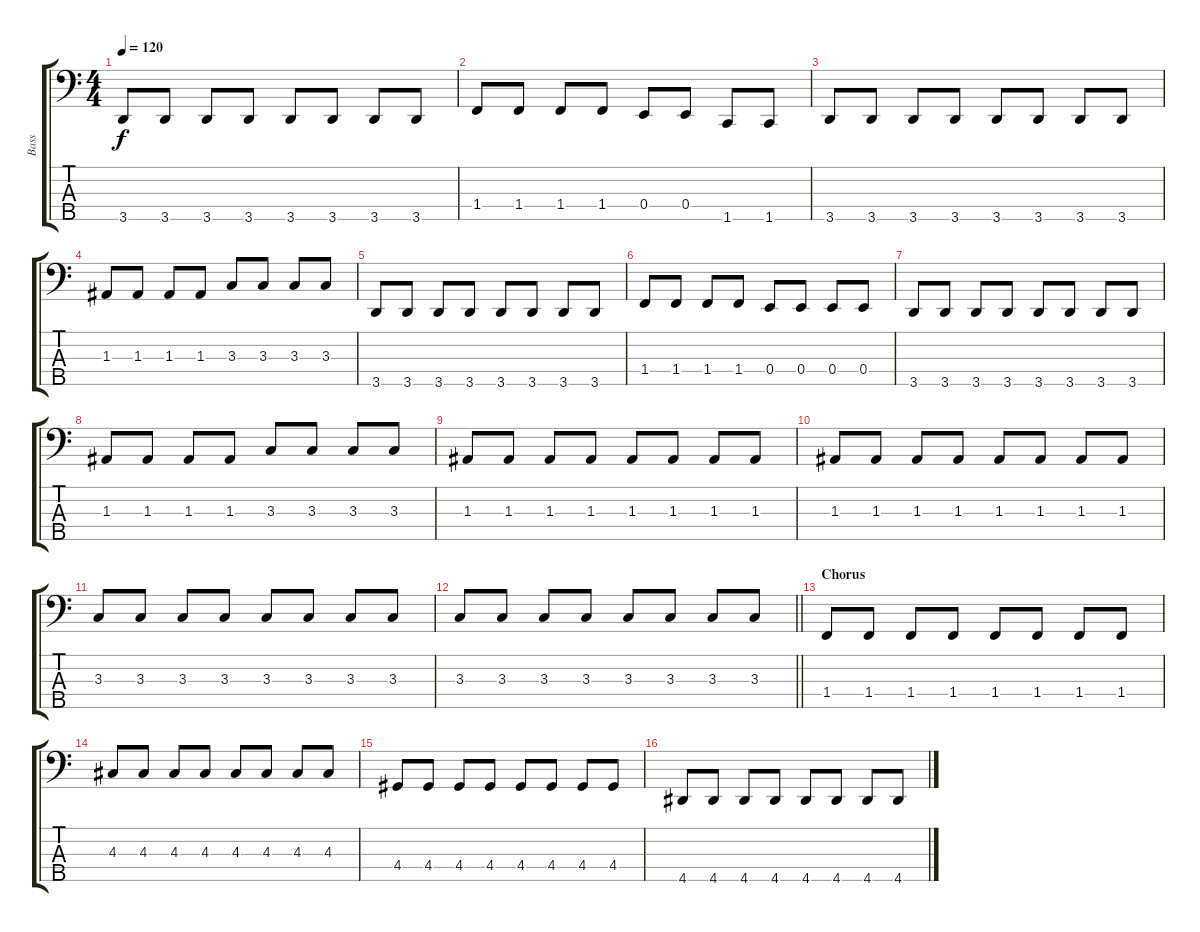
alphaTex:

\track ("Bass" "Bass") {instrument electricbassfinger}
\staff {score tabs}
\tuning (G2 D2 A1 E1 B0) {hide}
\ts (4 4)
\tempo 120
\clef f4
\ks c
3.5.8{dy f} 3.5.8 3.5.8 3.5.8 3.5.8 3.5.8 3.5.8 3.5.8 |
1.4.8 1.4.8 1.4.8 1.4.8 0.4.8 0.4.8 1.5.8 1.5.8 |
3.5.8 3.5.8 3.5.8 3.5.8 3.5.8 3.5.8 3.5.8 3.5.8 |
1.3.8 1.3.8 1.3.8 1.3.8 3.3.8 3.3.8 3.3.8 3.3.8 |
3.5.8 3.5.8 3.5.8 3.5.8 3.5.8 3.5.8 3.5.8 3.5.8 |
1.4.8 1.4.8 1.4.8 1.4.8 0.4.8 0.4.8 0.4.8 0.4.8 |
3.5.8 3.5.8 3.5.8 3.5.8 3.5.8 3.5.8 3.5.8 3.5.8 |
1.3.8 1.3.8 1.3.8 1.3.8 3.3.8 3.3.8 3.3.8 3.3.8 |
1.3.8 1.3.8 1.3.8 1.3.8 1.3.8 1.3.8 1.3.8 1.3.8 |
1.3.8 1.3.8 1.3.8 1.3.8 1.3.8 1.3.8 1.3.8 1.3.8 |
3.3.8 3.3.8 3.3.8 3.3.8 3.3.8 3.3.8 3.3.8 3.3.8 |
\barLineRight lightlight
3.3.8 3.3.8 3.3.8 3.3.8 3.3.8 3.3.8 3.3.8 3.3.8 |
\section ("" "Chorus")
1.4.8 1.4.8 1.4.8 1.4.8 1.4.8 1.4.8 1.4.8 1.4.8 |
4.3.8 4.3.8 4.3.8 4.3.8 4.3.8 4.3.8 4.3.8 4.3.8 |
4.4.8 4.4.8 4.4.8 4.4.8 4.4.8 4.4.8 4.4.8 4.4.8 |
4.5.8 4.5.8 4.5.8 4.5.8 4.5.8 4.5.8 4.5.8 4.5.8
